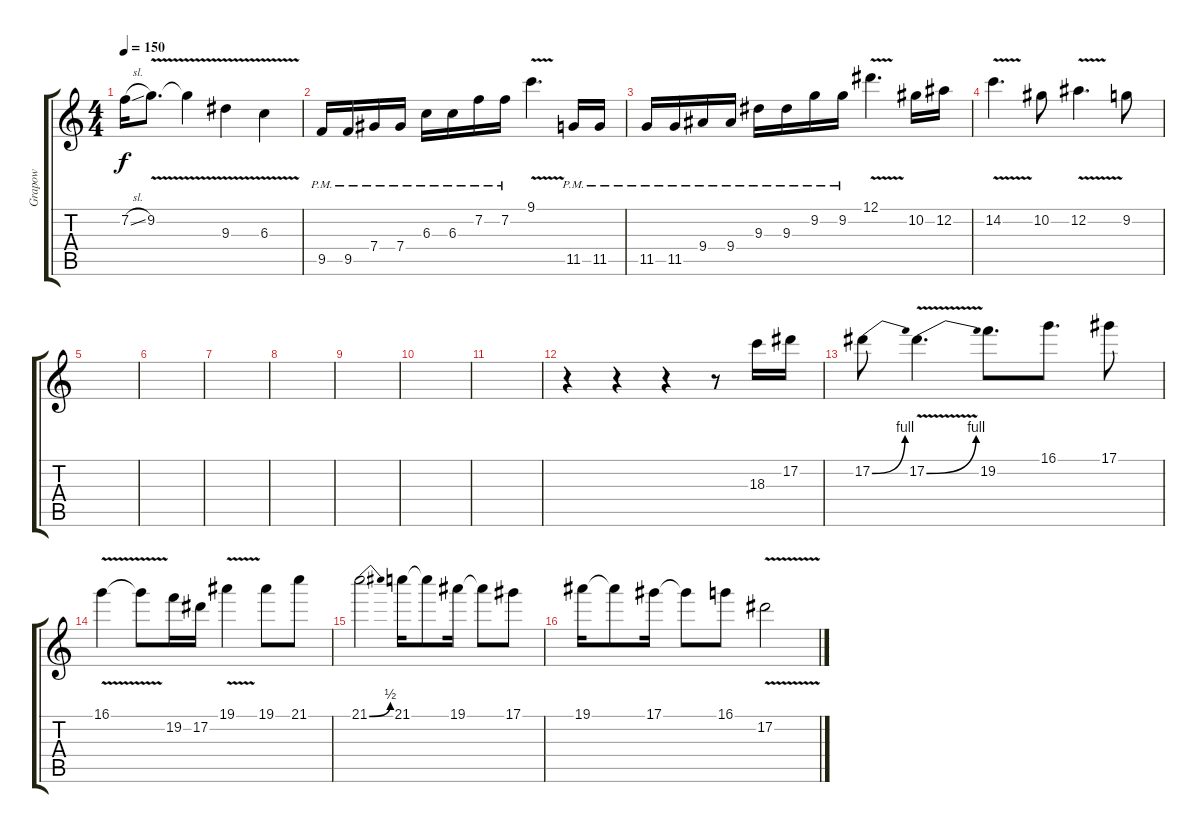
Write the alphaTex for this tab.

\track ("Grapow" "Grapow") {instrument distortionguitar}
\staff {score tabs}
\tuning (Eb4 Bb3 Gb3 Db3 Ab2 Eb2) {hide}
\ts (4 4)
\tempo 150
\clef g2
\ks c
7.2{sl}.16{dy f} 9.2{v}.8{d} 9.2{t}.4 9.3{v}.4 6.3{v}.4 |
9.5{pm}.16 9.5{pm}.16 7.4{pm}.16 7.4{pm}.16 6.3{pm}.16 6.3{pm}.16 7.2{pm}.16 7.2{pm}.16 9.1{v}.4{d} 11.5{pm}.16 11.5{pm}.16 |
11.5{pm}.16 11.5{pm}.16 9.4{pm}.16 9.4{pm}.16 9.3{pm}.16 9.3{pm}.16 9.2{pm}.16 9.2{pm}.16 12.1{v}.4{d} 10.2.16 12.2.16 |
14.2{v}.4{d} 10.2.8 12.2{v}.4{d} 9.2.8 |
|
|
|
|
|
|
|
r.4 r.4 r.4 r.8 18.3.16 17.2.16 |
17.2{be (bend 0 0 60 4)}.8 17.2{be (bend 0 0 60 4) v}.4{d} 19.2.8{d} 16.1.8{d} 17.1.8 |
16.1{v}.4 16.1{t}.8 19.2.16 17.2.16 19.1{v}.4 19.1.8 21.1.8 |
21.1{be (bend 0 0 60 2)}.2 21.1.16 21.1{t}.8 19.1.16 19.1{t}.8 17.1.8 |
19.1.16 19.1{t}.8 17.1.16 17.1{t}.8 16.1.8 17.2{v}.2
